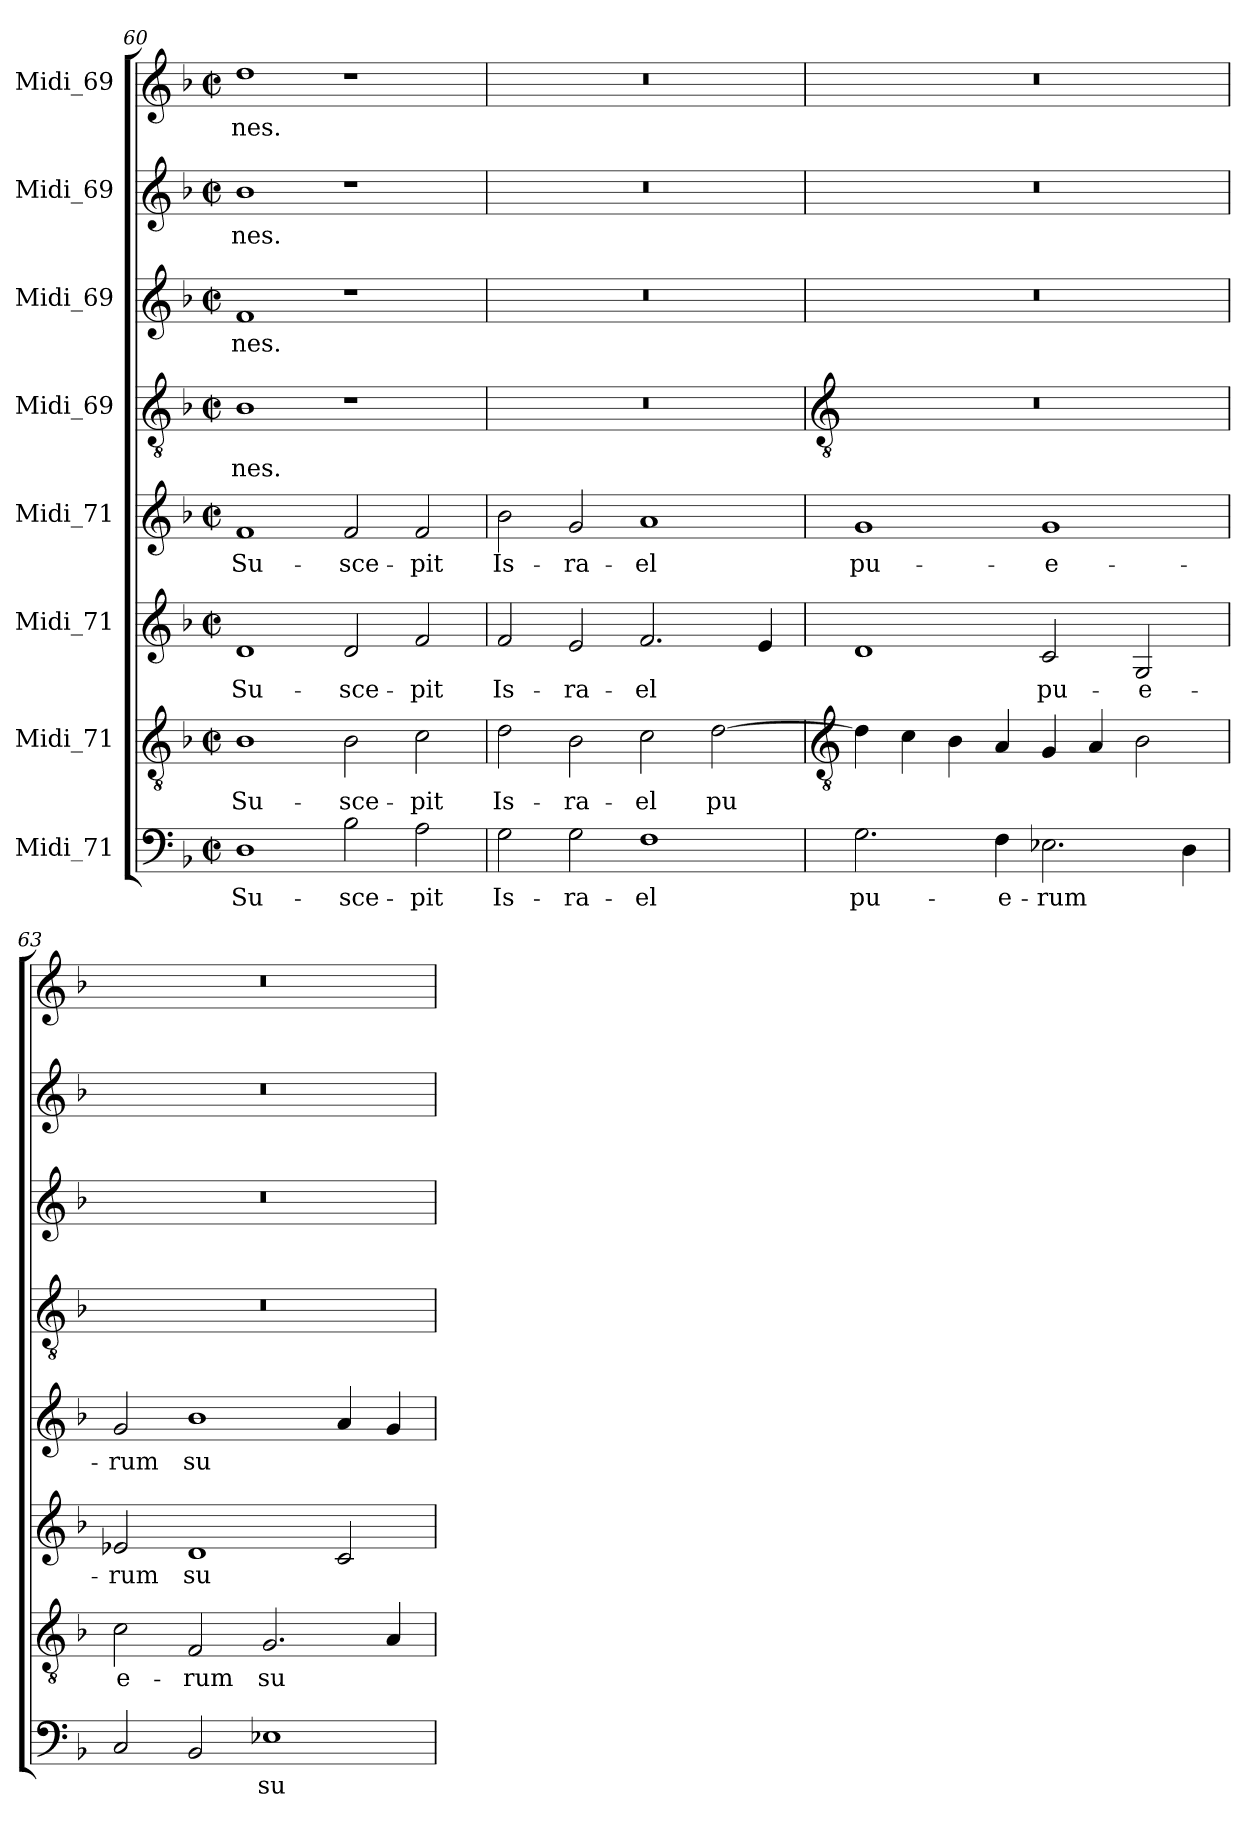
**kern	**text	**kern	**text	**kern	**text	**kern	**text	**kern	**text	**kern	**text	**kern	**text	**kern	**text
*part8	*part8	*part7	*part7	*part6	*part6	*part5	*part5	*part4	*part4	*part3	*part3	*part2	*part2	*part1	*part1
*staff8	*staff8	*staff7	*staff7	*staff6	*staff6	*staff5	*staff5	*staff4	*staff4	*staff3	*staff3	*staff2	*staff2	*staff1	*staff1
*I"Midi_71	*	*I"Midi_71	*	*I"Midi_71	*	*I"Midi_71	*	*I"Midi_69	*	*I"Midi_69	*	*I"Midi_69	*	*I"Midi_69	*
*clefF4	*	*clefGv2	*	*clefG2	*	*clefG2	*	*clefGv2	*	*clefG2	*	*clefG2	*	*clefG2	*
*k[b-]	*	*k[b-]	*	*k[b-]	*	*k[b-]	*	*k[b-]	*	*k[b-]	*	*k[b-]	*	*k[b-]	*
*F:	*	*F:	*	*F:	*	*F:	*	*F:	*	*F:	*	*F:	*	*F:	*
*M4/2	*	*M4/2	*	*M4/2	*	*M4/2	*	*M4/2	*	*M4/2	*	*M4/2	*	*M4/2	*
*met(c|)	*	*met(c|)	*	*met(c|)	*	*met(c|)	*	*met(c|)	*	*met(c|)	*	*met(c|)	*	*met(c|)	*
=60	=60	=60	=60	=60	=60	=60	=60	=60	=60	=60	=60	=60	=60	=60	=60
!	!LO:LY:b	!	!LO:LY:b	!	!LO:LY:b	!	!LO:LY:b	!	!LO:LY:b	!	!LO:LY:b	!	!LO:LY:b	!	!LO:LY:b
1D	Su-	1B-	Su-	1d	Su-	1f	Su-	1B-	-nes.	1f	-nes.	1b-	-nes.	1dd	-nes.
!	!LO:LY:b	!	!LO:LY:b	!	!LO:LY:b	!	!LO:LY:b	!	!	!	!	!	!	!	!
2B-	-sce-	2B-	-sce-	2d	-sce-	2f	-sce-	1r	.	1r	.	1r	.	1r	.
!	!LO:LY:b	!	!LO:LY:b	!	!LO:LY:b	!	!LO:LY:b	!	!	!	!	!	!	!	!
2A	-pit	2c	-pit	2f	-pit	2f	-pit	.	.	.	.	.	.	.	.
=61	=61	=61	=61	=61	=61	=61	=61	=61	=61	=61	=61	=61	=61	=61	=61
!	!LO:LY:b	!	!LO:LY:b	!	!LO:LY:b	!	!LO:LY:b	!	!	!	!	!	!	!	!
2G	Is-	2d	Is-	2f	Is-	2b-	Is-	0r	.	0r	.	0r	.	0r	.
!	!LO:LY:b	!	!LO:LY:b	!	!LO:LY:b	!	!LO:LY:b	!	!	!	!	!	!	!	!
2G	-ra-	2B-	-ra-	2e	-ra-	2g	-ra-	.	.	.	.	.	.	.	.
!	!LO:LY:b	!	!LO:LY:b	!	!LO:LY:b	!	!LO:LY:b	!	!	!	!	!	!	!	!
1F	-el	2c	-el	2.f	-el	1a	-el	.	.	.	.	.	.	.	.
!	!	!	!LO:LY:b	!	!	!	!	!	!	!	!	!	!	!	!
.	.	[2d	pu	.	.	.	.	.	.	.	.	.	.	.	.
.	.	.	.	4e	.	.	.	.	.	.	.	.	.	.	.
!!LO:LB:g=z
=62	=62	=62	=62	=62	=62	=62	=62	=62	=62	=62	=62	=62	=62	=62	=62
*	*	*clefGv2	*	*	*	*	*	*clefGv2	*	*	*	*	*	*	*
!	!LO:LY:b	!	!	!	!	!	!LO:LY:b	!	!	!	!	!	!	!	!
2.G	pu-	4d]	.	1d	.	1g	pu-	0r	.	0r	.	0r	.	0r	.
.	.	4c	.	.	.	.	.	.	.	.	.	.	.	.	.
.	.	4B-	.	.	.	.	.	.	.	.	.	.	.	.	.
!	!LO:LY:b	!	!	!	!	!	!	!	!	!	!	!	!	!	!
4F	-e-	4A	.	.	.	.	.	.	.	.	.	.	.	.	.
!	!LO:LY:b	!	!	!	!LO:LY:b	!	!LO:LY:b	!	!	!	!	!	!	!	!
2.E-X	-rum	4G	.	2c	pu-	1g	-e-	.	.	.	.	.	.	.	.
.	.	4A	.	.	.	.	.	.	.	.	.	.	.	.	.
!	!	!	!	!	!LO:LY:b	!	!	!	!	!	!	!	!	!	!
.	.	2B-	.	2G	-e-	.	.	.	.	.	.	.	.	.	.
4D	.	.	.	.	.	.	.	.	.	.	.	.	.	.	.
=63	=63	=63	=63	=63	=63	=63	=63	=63	=63	=63	=63	=63	=63	=63	=63
!	!	!	!LO:LY:b	!	!LO:LY:b	!	!LO:LY:b	!	!	!	!	!	!	!	!
2C	.	2c	e-	2e-X	-rum	2g	-rum	0r	.	0r	.	0r	.	0r	.
!	!	!	!LO:LY:b	!	!LO:LY:b	!	!LO:LY:b	!	!	!	!	!	!	!	!
2BB-	.	2F	-rum	1d	su	1b-	su	.	.	.	.	.	.	.	.
!	!LO:LY:b	!	!LO:LY:b	!	!	!	!	!	!	!	!	!	!	!	!
1E-X	su	2.G	su	.	.	.	.	.	.	.	.	.	.	.	.
.	.	.	.	2c	.	4a	.	.	.	.	.	.	.	.	.
.	.	4A	.	.	.	4g	.	.	.	.	.	.	.	.	.
=	=	=	=	=	=	=	=	=	=	=	=	=	=	=	=
*-	*-	*-	*-	*-	*-	*-	*-	*-	*-	*-	*-	*-	*-	*-	*-
